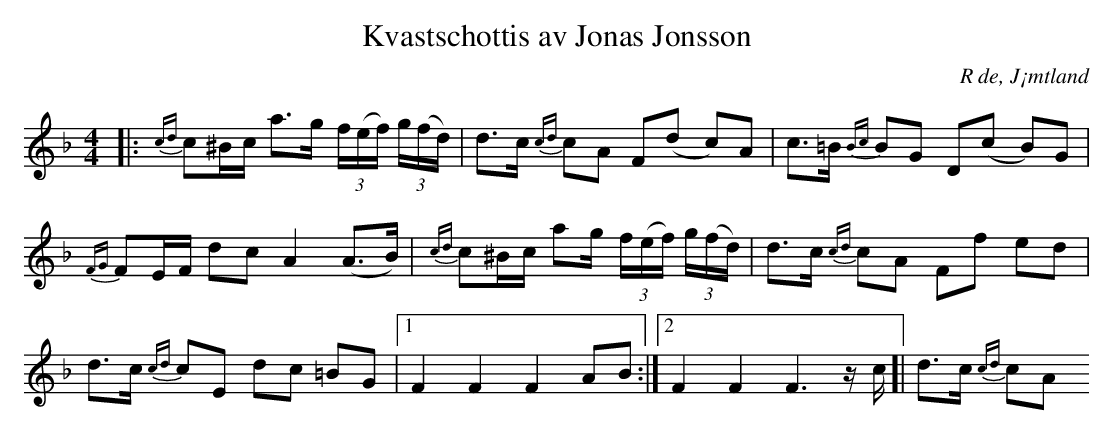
X:1
T:Kvastschottis av Jonas Jonsson
O:R de, J¡mtland
M:4/4
L:1/16
K:F
|: {cd}c2^Bc a2>g2 (3f(ef) (3g(fd) | d2>c2 {cd}c2A2 F2(d2- c2)A2 | c2>=B2 {Bc}B2G2 D2(c2- B2)G2 | {FG}F2EF d2c2 A4 (A2>B2) | {cd}c2^Bc a2g (3f(ef) (3g(fd) | d2>c2 {cd}c2A2 F2f2 e2d2 | d2>c2 {cd}c2E2 d2c2 =B2G2 |1 F4 F4 F4 A2B2 :|2 F4 F4 F4> z2c ]| d2>c2 {cd}c2A2
